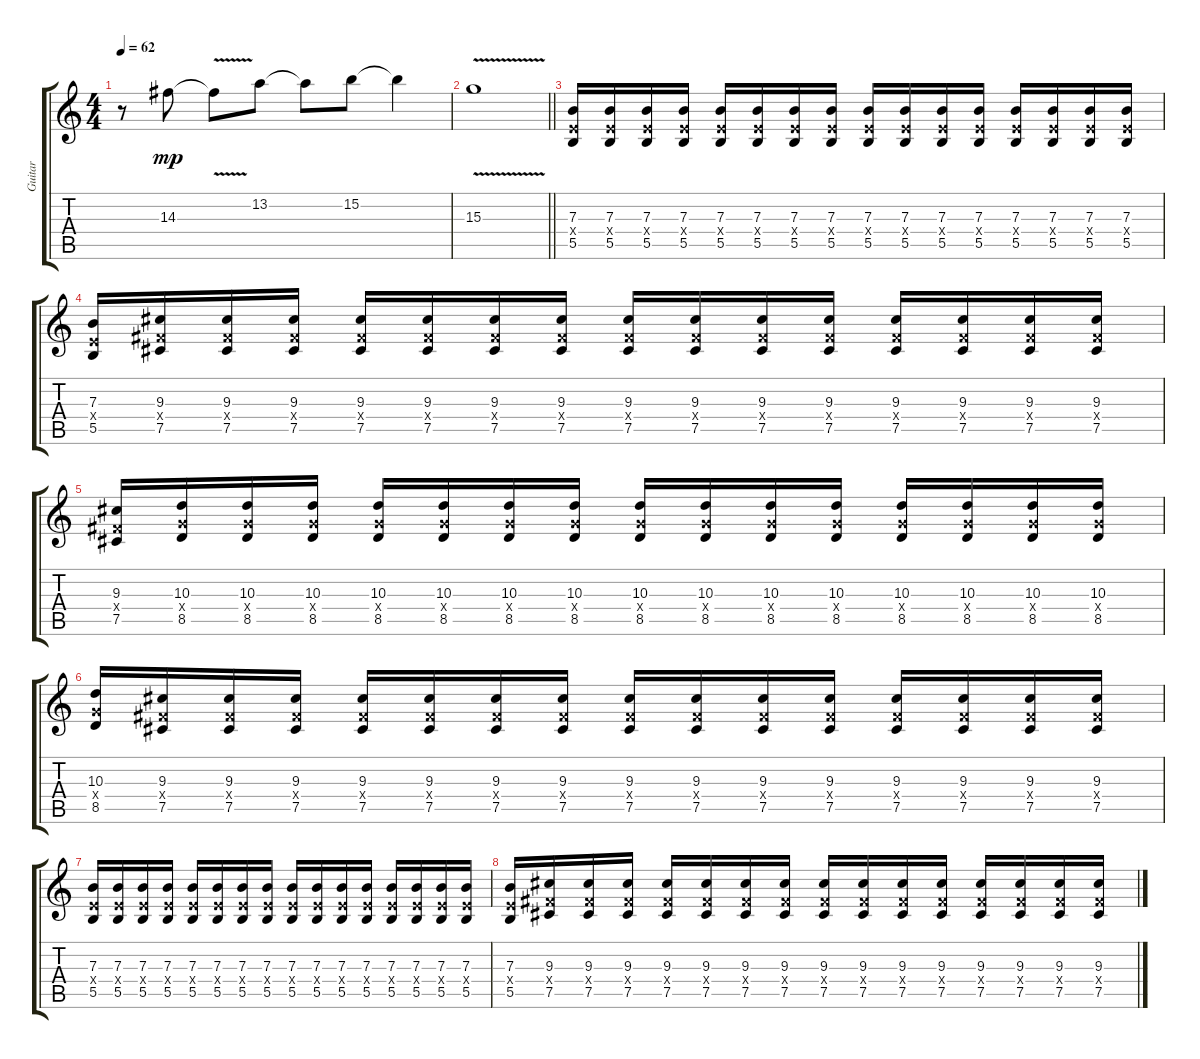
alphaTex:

\track ("Guitar" "Guitar") {instrument overdrivenguitar}
\staff {score tabs}
\tuning (Db4 Ab3 E3 B2 Gb2 B1) {hide}
\ts (4 4)
\tempo 62
\clef g2
\ks c
r.8{dy f} 14.3.8{dy mp} 14.3{v t}.8 13.2.8 13.2{t}.8 15.2.8 15.2{t}.4 |
\barLineRight lightlight
15.3{v}.1 |
\section ("" "")
(7.3 5.4{x} 5.5).16{instrument electricguitarclean} (7.3 5.4{x} 5.5).16 (7.3 5.4{x} 5.5).16 (7.3 5.4{x} 5.5).16 (7.3 5.4{x} 5.5).16 (7.3 5.4{x} 5.5).16 (7.3 5.4{x} 5.5).16 (7.3 5.4{x} 5.5).16 (7.3 5.4{x} 5.5).16 (7.3 5.4{x} 5.5).16 (7.3 5.4{x} 5.5).16 (7.3 5.4{x} 5.5).16 (7.3 5.4{x} 5.5).16 (7.3 5.4{x} 5.5).16 (7.3 5.4{x} 5.5).16 (7.3 5.4{x} 5.5).16 |
(7.3 5.4{x} 5.5).16 (9.3 7.4{x} 7.5).16 (9.3 7.4{x} 7.5).16 (9.3 7.4{x} 7.5).16 (9.3 7.4{x} 7.5).16 (9.3 7.4{x} 7.5).16 (9.3 7.4{x} 7.5).16 (9.3 7.4{x} 7.5).16 (9.3 7.4{x} 7.5).16 (9.3 7.4{x} 7.5).16 (9.3 7.4{x} 7.5).16 (9.3 7.4{x} 7.5).16 (9.3 7.4{x} 7.5).16 (9.3 7.4{x} 7.5).16 (9.3 7.4{x} 7.5).16 (9.3 7.4{x} 7.5).16 |
(9.3 7.4{x} 7.5).16 (10.3 8.4{x} 8.5).16 (10.3 8.4{x} 8.5).16 (10.3 8.4{x} 8.5).16 (10.3 8.4{x} 8.5).16 (10.3 8.4{x} 8.5).16 (10.3 8.4{x} 8.5).16 (10.3 8.4{x} 8.5).16 (10.3 8.4{x} 8.5).16 (10.3 8.4{x} 8.5).16 (10.3 8.4{x} 8.5).16 (10.3 8.4{x} 8.5).16 (10.3 8.4{x} 8.5).16 (10.3 8.4{x} 8.5).16 (10.3 8.4{x} 8.5).16 (10.3 8.4{x} 8.5).16 |
(10.3 8.4{x} 8.5).16 (9.3 7.4{x} 7.5).16 (9.3 7.4{x} 7.5).16 (9.3 7.4{x} 7.5).16 (9.3 7.4{x} 7.5).16 (9.3 7.4{x} 7.5).16 (9.3 7.4{x} 7.5).16 (9.3 7.4{x} 7.5).16 (9.3 7.4{x} 7.5).16 (9.3 7.4{x} 7.5).16 (9.3 7.4{x} 7.5).16 (9.3 7.4{x} 7.5).16 (9.3 7.4{x} 7.5).16 (9.3 7.4{x} 7.5).16 (9.3 7.4{x} 7.5).16 (9.3 7.4{x} 7.5).16 |
(7.3 5.4{x} 5.5).16 (7.3 5.4{x} 5.5).16 (7.3 5.4{x} 5.5).16 (7.3 5.4{x} 5.5).16 (7.3 5.4{x} 5.5).16 (7.3 5.4{x} 5.5).16 (7.3 5.4{x} 5.5).16 (7.3 5.4{x} 5.5).16 (7.3 5.4{x} 5.5).16 (7.3 5.4{x} 5.5).16 (7.3 5.4{x} 5.5).16 (7.3 5.4{x} 5.5).16 (7.3 5.4{x} 5.5).16 (7.3 5.4{x} 5.5).16 (7.3 5.4{x} 5.5).16 (7.3 5.4{x} 5.5).16 |
(7.3 5.4{x} 5.5).16 (9.3 7.4{x} 7.5).16 (9.3 7.4{x} 7.5).16 (9.3 7.4{x} 7.5).16 (9.3 7.4{x} 7.5).16 (9.3 7.4{x} 7.5).16 (9.3 7.4{x} 7.5).16 (9.3 7.4{x} 7.5).16 (9.3 7.4{x} 7.5).16 (9.3 7.4{x} 7.5).16 (9.3 7.4{x} 7.5).16 (9.3 7.4{x} 7.5).16 (9.3 7.4{x} 7.5).16 (9.3 7.4{x} 7.5).16 (9.3 7.4{x} 7.5).16 (9.3 7.4{x} 7.5).16
